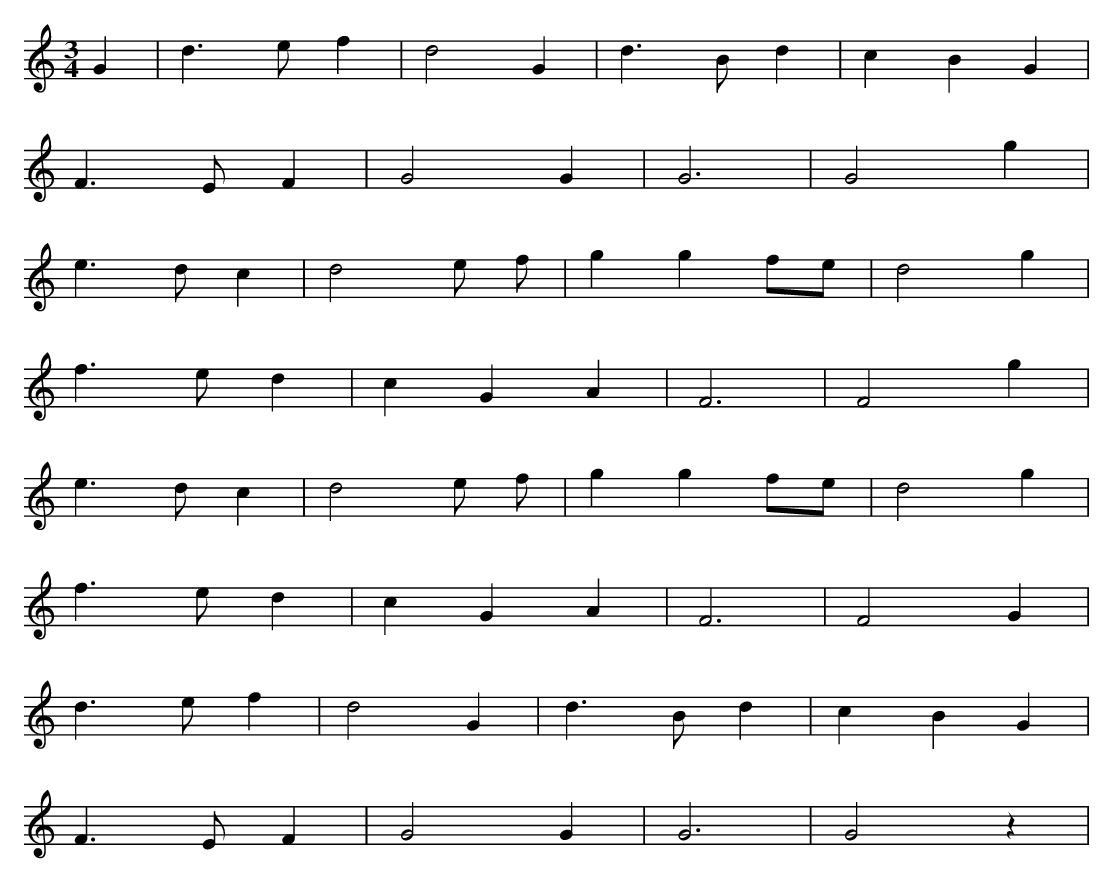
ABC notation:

X:1
M:3/4
K:C
G2|d3 e f2|d4 G2|d3 B d2|c2 B2 G2|
F3 E F2|G4 G2|G6|G4 g2|
e3 d c2|d4 e f|g2 g2 fe|d4 g2|
f3 e d2|c2 G2 A2|F6|F4 g2|
e3 d c2|d4 e f|g2 g2 fe|d4 g2|
f3 e d2|c2 G2 A2|F6|F4 G2|
d3 e f2|d4 G2|d3 B d2|c2 B2 G2|
F3 E F2|G4 G2|G6|G4 z2|
